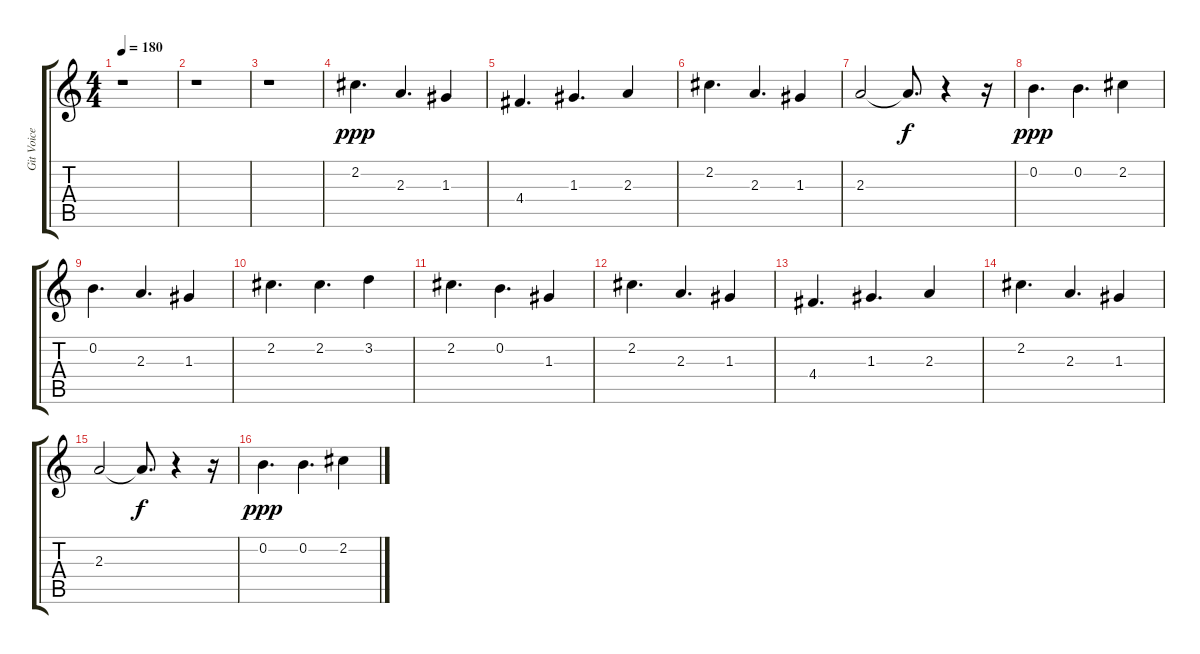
\track ("Git Voice" "Git Voice") {instrument distortionguitar}
\staff {score tabs}
\tuning (E4 B3 G3 D3 A2 E2) {hide}
\ts (4 4)
\tempo 180
\clef g2
\ks c
r.1{dy ff} |
r.1 |
r.1 |
2.2.4{d dy ppp} 2.3.4{d} 1.3.4 |
4.4.4{d} 1.3.4{d} 2.3.4 |
2.2.4{d} 2.3.4{d} 1.3.4 |
2.3.2 2.3{t}.8{d dy f} r.4 r.16 |
0.2.4{d dy ppp} 0.2.4{d} 2.2.4 |
0.2.4{d} 2.3.4{d} 1.3.4 |
2.2.4{d} 2.2.4{d} 3.2.4 |
2.2.4{d} 0.2.4{d} 1.3.4 |
2.2.4{d} 2.3.4{d} 1.3.4 |
4.4.4{d} 1.3.4{d} 2.3.4 |
2.2.4{d} 2.3.4{d} 1.3.4 |
2.3.2 2.3{t}.8{d dy f} r.4 r.16 |
0.2.4{d dy ppp} 0.2.4{d} 2.2.4
